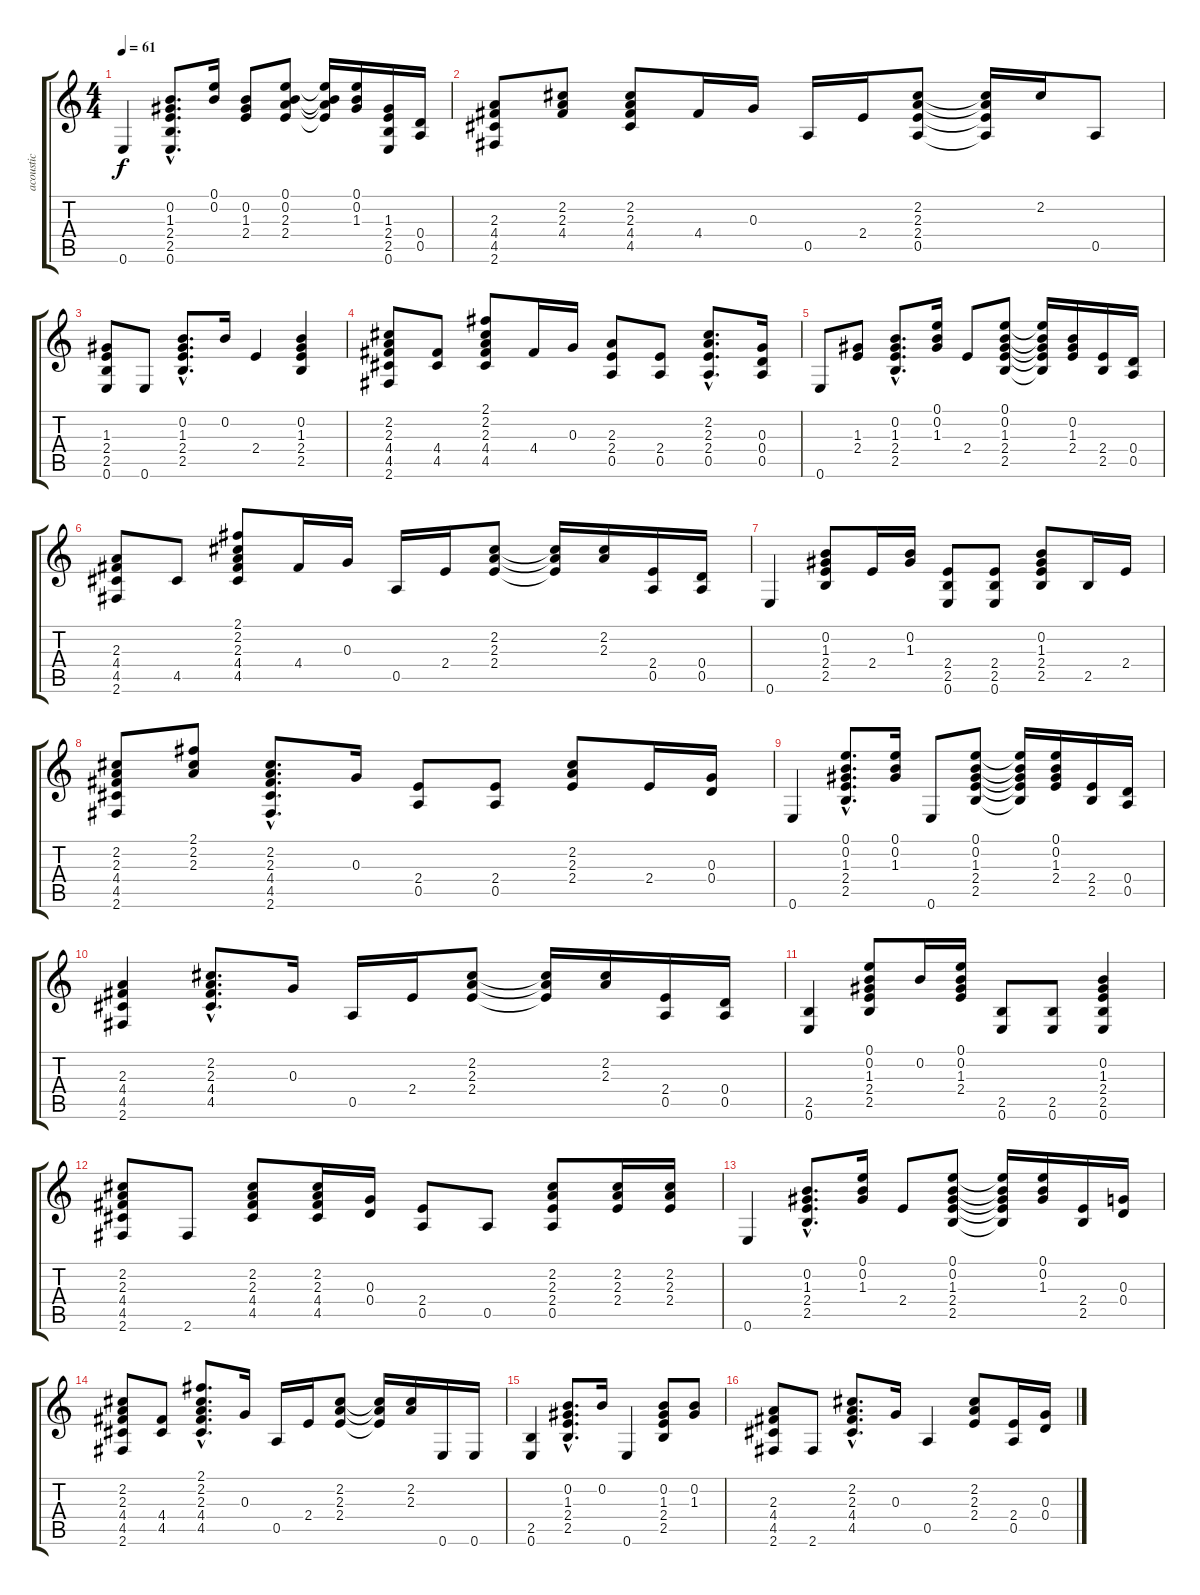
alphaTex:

\track ("acoustic" "acoustic") {instrument acousticguitarsteel}
\staff {score tabs}
\tuning (E4 B3 G3 D3 A2 E2) {hide}
\ts (4 4)
\tempo 61
\clef g2
\ks c
0.6.4{dy f} (0.2{hac} 1.3{hac} 2.4{hac} 2.5{hac} 0.6{hac}).8{d} (0.1 0.2).16 (0.2 1.3 2.4).8 (0.1 0.2 2.3 2.4).8 (0.1{t} 0.2{t} 2.3{t} 2.4{t}).16 (0.1 0.2 1.3).16 (1.3 2.4 2.5 0.6).16 (0.4 0.5).16 |
(2.3 4.4 4.5 2.6).8 (2.2 2.3 4.4).8 (2.2 2.3 4.4 4.5).8 4.4.16 0.3.16 0.5.16 2.4.16 (2.2 2.3 2.4 0.5).8 (2.2{t} 2.3{t} 2.4{t} 0.5{t}).16 2.2.16 0.5.8 |
(1.3 2.4 2.5 0.6).8 0.6.8 (0.2{hac} 1.3{hac} 2.4{hac} 2.5{hac}).8{d} 0.2.16 2.4.4 (0.2 1.3 2.4 2.5).4 |
(2.2 2.3 4.4 4.5 2.6).8 (4.4 4.5).8 (2.1 2.2 2.3 4.4 4.5).8 4.4.16 0.3.16 (2.3 2.4 0.5).8 (2.4 0.5).8 (2.2{hac} 2.3{hac} 2.4{hac} 0.5{hac}).8{d} (0.3 0.4 0.5).16 |
0.6.8 (1.3 2.4).8 (0.2{hac} 1.3{hac} 2.4{hac} 2.5{hac}).8{d} (0.1 0.2 1.3).16 2.4.8 (0.1 0.2 1.3 2.4 2.5).8 (0.1{t} 0.2{t} 1.3{t} 2.4{t} 2.5{t}).16 (0.2 1.3 2.4).16 (2.4 2.5).16 (0.4 0.5).16 |
(2.3 4.4 4.5 2.6).8 4.5.8 (2.1 2.2 2.3 4.4 4.5).8 4.4.16 0.3.16 0.5.16 2.4.16 (2.2 2.3 2.4).8 (2.2{t} 2.3{t} 2.4{t}).16 (2.2 2.3).16 (2.4 0.5).16 (0.4 0.5).16 |
0.6.4 (0.2 1.3 2.4 2.5).8 2.4.16 (0.2 1.3).16 (2.4 2.5 0.6).8 (2.4 2.5 0.6).8 (0.2 1.3 2.4 2.5).8 2.5.16 2.4.16 |
(2.2 2.3 4.4 4.5 2.6).8 (2.1 2.2 2.3).8 (2.2{hac} 2.3{hac} 4.4{hac} 4.5{hac} 2.6{hac}).8{d} 0.3.16 (2.4 0.5).8 (2.4 0.5).8 (2.2 2.3 2.4).8 2.4.16 (0.3 0.4).16 |
0.6.4 (0.1{hac} 0.2{hac} 1.3{hac} 2.4{hac} 2.5{hac}).8{d} (0.1 0.2 1.3).16 0.6.8 (0.1 0.2 1.3 2.4 2.5).8 (0.1{t} 0.2{t} 1.3{t} 2.4{t} 2.5{t}).16 (0.1 0.2 1.3 2.4).16 (2.4 2.5).16 (0.4 0.5).16 |
(2.3 4.4 4.5 2.6).4 (2.2{hac} 2.3{hac} 4.4{hac} 4.5{hac}).8{d} 0.3.16 0.5.16 2.4.16 (2.2 2.3 2.4).8 (2.2{t} 2.3{t} 2.4{t}).16 (2.2 2.3).16 (2.4 0.5).16 (0.4 0.5).16 |
(2.5 0.6).4 (0.1 0.2 1.3 2.4 2.5).8 0.2.16 (0.1 0.2 1.3 2.4).16 (2.5 0.6).8 (2.5 0.6).8 (0.2 1.3 2.4 2.5 0.6).4 |
(2.2 2.3 4.4 4.5 2.6).8 2.6.8 (2.2 2.3 4.4 4.5).8 (2.2 2.3 4.4 4.5).16 (0.3 0.4).16 (2.4 0.5).8 0.5.8 (2.2 2.3 2.4 0.5).8 (2.2 2.3 2.4).16 (2.2 2.3 2.4).16 |
0.6.4 (0.2{hac} 1.3{hac} 2.4{hac} 2.5{hac}).8{d} (0.1 0.2 1.3).16 2.4.8 (0.1 0.2 1.3 2.4 2.5).8 (0.1{t} 0.2{t} 1.3{t} 2.4{t} 2.5{t}).16 (0.1 0.2 1.3).16 (2.4 2.5).16 (0.3 0.4).16 |
(2.2 2.3 4.4 4.5 2.6).8 (4.4 4.5).8 (2.1{hac} 2.2{hac} 2.3{hac} 4.4{hac} 4.5{hac}).8{d} 0.3.16 0.5.16 2.4.16 (2.2 2.3 2.4).8 (2.2{t} 2.3{t} 2.4{t}).16 (2.2 2.3).16 0.6.16 0.6.16 |
(2.5 0.6).4 (0.2{hac} 1.3{hac} 2.4{hac} 2.5{hac}).8{d} 0.2.16 0.6.4 (0.2 1.3 2.4 2.5).8 (0.2 1.3).8 |
(2.3 4.4 4.5 2.6).8 2.6.8 (2.2{hac} 2.3{hac} 4.4{hac} 4.5{hac}).8{d} 0.3.16 0.5.4 (2.2 2.3 2.4).8 (2.4 0.5).16 (0.3 0.4).16
